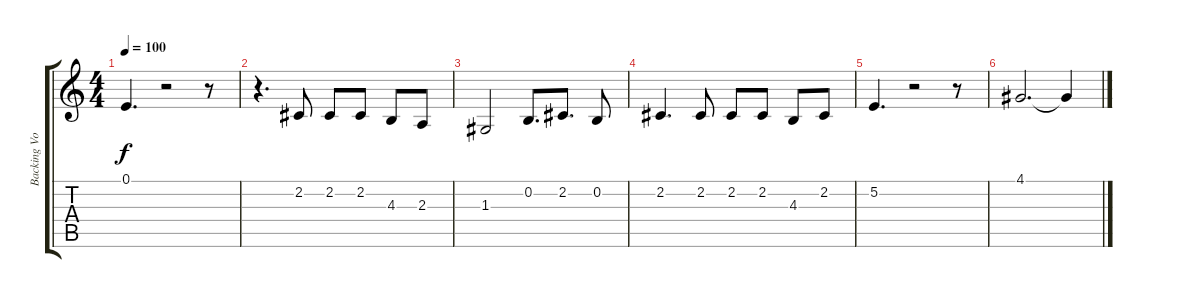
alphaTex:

\track ("Backing Vocals 1" "Backing Vo") {instrument lead3calliope}
\staff {score tabs}
\tuning (E4 B3 G3 D3 A2 E2) {hide}
\ts (4 4)
\tempo 100
\clef g2
\ks c
0.1.4{d dy f} r.2 r.8 |
r.4{d} 2.2.8 2.2.8 2.2.8 4.3.8 2.3.8 |
1.3.2 0.2.8{d} 2.2.8{d} 0.2.8 |
2.2.4{d} 2.2.8 2.2.8 2.2.8 4.3.8 2.2.8 |
5.2.4{d} r.2 r.8 |
4.1.2{d} 4.1{t}.4
